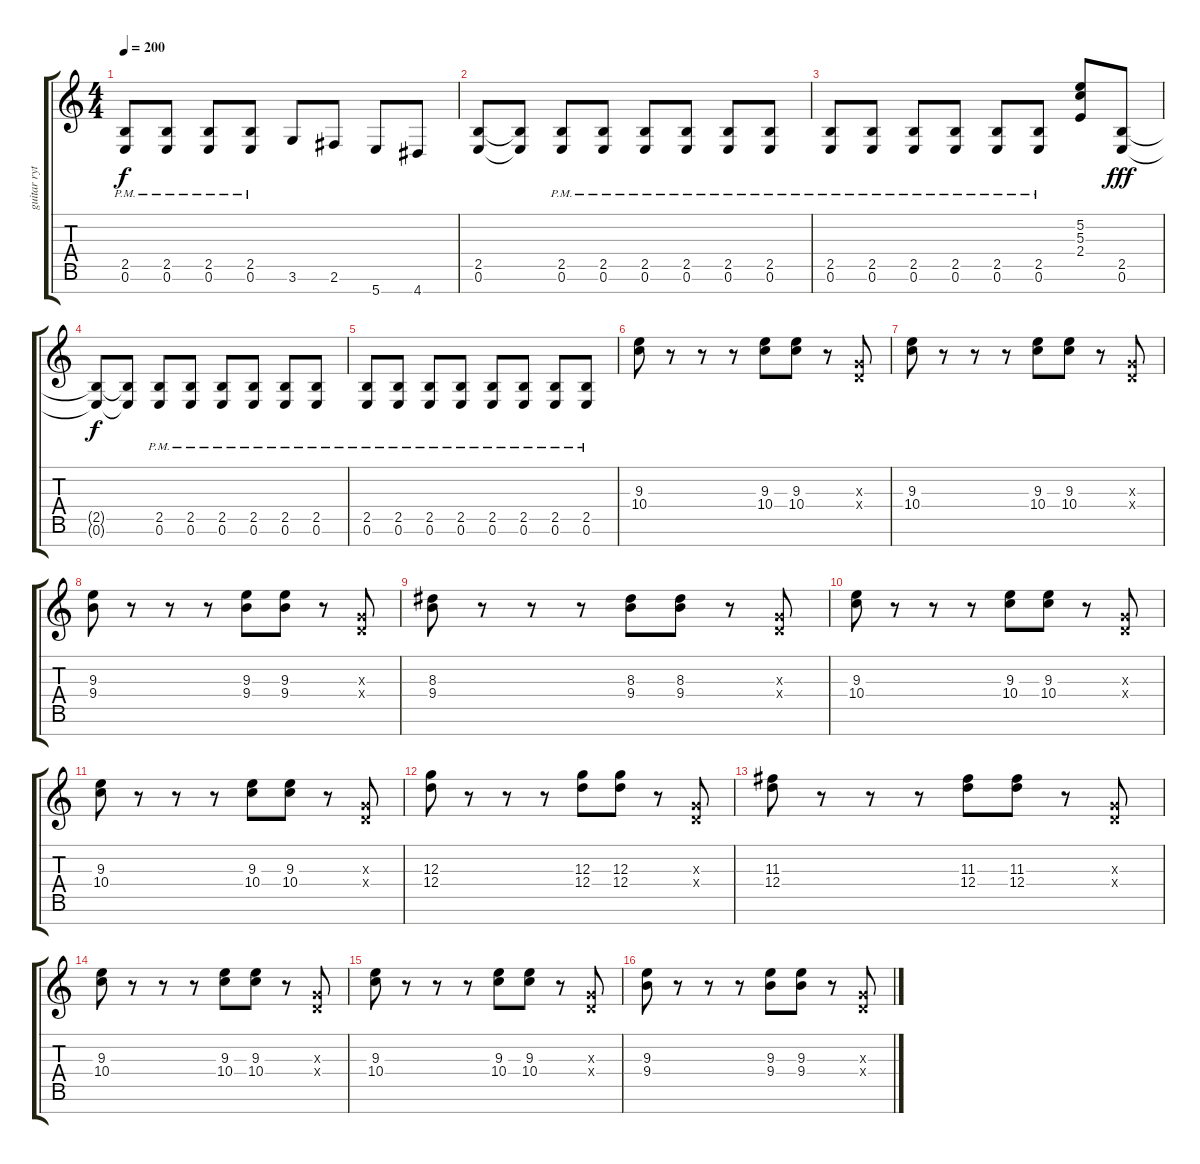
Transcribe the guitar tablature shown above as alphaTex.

\track ("guitar rythm 1" "guitar ryt") {instrument distortionguitar}
\staff {score tabs}
\tuning (E4 B3 G3 D3 A2 E2 B1) {hide}
\ts (4 4)
\tempo 200
\clef g2
\ks c
(2.5{pm} 0.6{pm}).8{dy f} (2.5{pm} 0.6{pm}).8 (2.5{pm} 0.6{pm}).8 (2.5{pm} 0.6{pm}).8 3.6.8 2.6.8 5.7.8 4.7.8 |
(2.5 0.6).8 (2.5{t} 0.6{t}).8 (2.5{pm} 0.6{pm}).8 (2.5{pm} 0.6{pm}).8 (2.5{pm} 0.6{pm}).8 (2.5{pm} 0.6{pm}).8 (2.5{pm} 0.6{pm}).8 (2.5{pm} 0.6{pm}).8 |
(2.5{pm} 0.6{pm}).8 (2.5{pm} 0.6{pm}).8 (2.5{pm} 0.6{pm}).8 (2.5{pm} 0.6{pm}).8 (2.5{pm} 0.6{pm}).8 (2.5{pm} 0.6{pm}).8 (5.2 5.3 2.4).8 (2.5 0.6).8{dy fff} |
(2.5{t} 0.6{t}).8{dy f} (2.5{t} 0.6{t}).8 (2.5{pm} 0.6{pm}).8 (2.5{pm} 0.6{pm}).8 (2.5{pm} 0.6{pm}).8 (2.5{pm} 0.6{pm}).8 (2.5{pm} 0.6{pm}).8 (2.5{pm} 0.6{pm}).8 |
(2.5{pm} 0.6{pm}).8 (2.5{pm} 0.6{pm}).8 (2.5{pm} 0.6{pm}).8 (2.5{pm} 0.6{pm}).8 (2.5{pm} 0.6{pm}).8 (2.5{pm} 0.6{pm}).8 (2.5{pm} 0.6{pm}).8 (2.5{pm} 0.6{pm}).8 |
(9.3 10.4).8 r.8 r.8 r.8 (9.3 10.4).8 (9.3 10.4).8 r.8 (0.3{x} 0.4{x}).8 |
(9.3 10.4).8 r.8 r.8 r.8 (9.3 10.4).8 (9.3 10.4).8 r.8 (0.3{x} 0.4{x}).8 |
(9.3 9.4).8 r.8 r.8 r.8 (9.3 9.4).8 (9.3 9.4).8 r.8 (0.3{x} 0.4{x}).8 |
(8.3 9.4).8 r.8 r.8 r.8 (8.3 9.4).8 (8.3 9.4).8 r.8 (0.3{x} 0.4{x}).8 |
(9.3 10.4).8 r.8 r.8 r.8 (9.3 10.4).8 (9.3 10.4).8 r.8 (0.3{x} 0.4{x}).8 |
(9.3 10.4).8 r.8 r.8 r.8 (9.3 10.4).8 (9.3 10.4).8 r.8 (0.3{x} 0.4{x}).8 |
(12.3 12.4).8 r.8 r.8 r.8 (12.3 12.4).8 (12.3 12.4).8 r.8 (0.3{x} 0.4{x}).8 |
(11.3 12.4).8 r.8 r.8 r.8 (11.3 12.4).8 (11.3 12.4).8 r.8 (0.3{x} 0.4{x}).8 |
(9.3 10.4).8 r.8 r.8 r.8 (9.3 10.4).8 (9.3 10.4).8 r.8 (0.3{x} 0.4{x}).8 |
(9.3 10.4).8 r.8 r.8 r.8 (9.3 10.4).8 (9.3 10.4).8 r.8 (0.3{x} 0.4{x}).8 |
(9.3 9.4).8 r.8 r.8 r.8 (9.3 9.4).8 (9.3 9.4).8 r.8 (0.3{x} 0.4{x}).8
